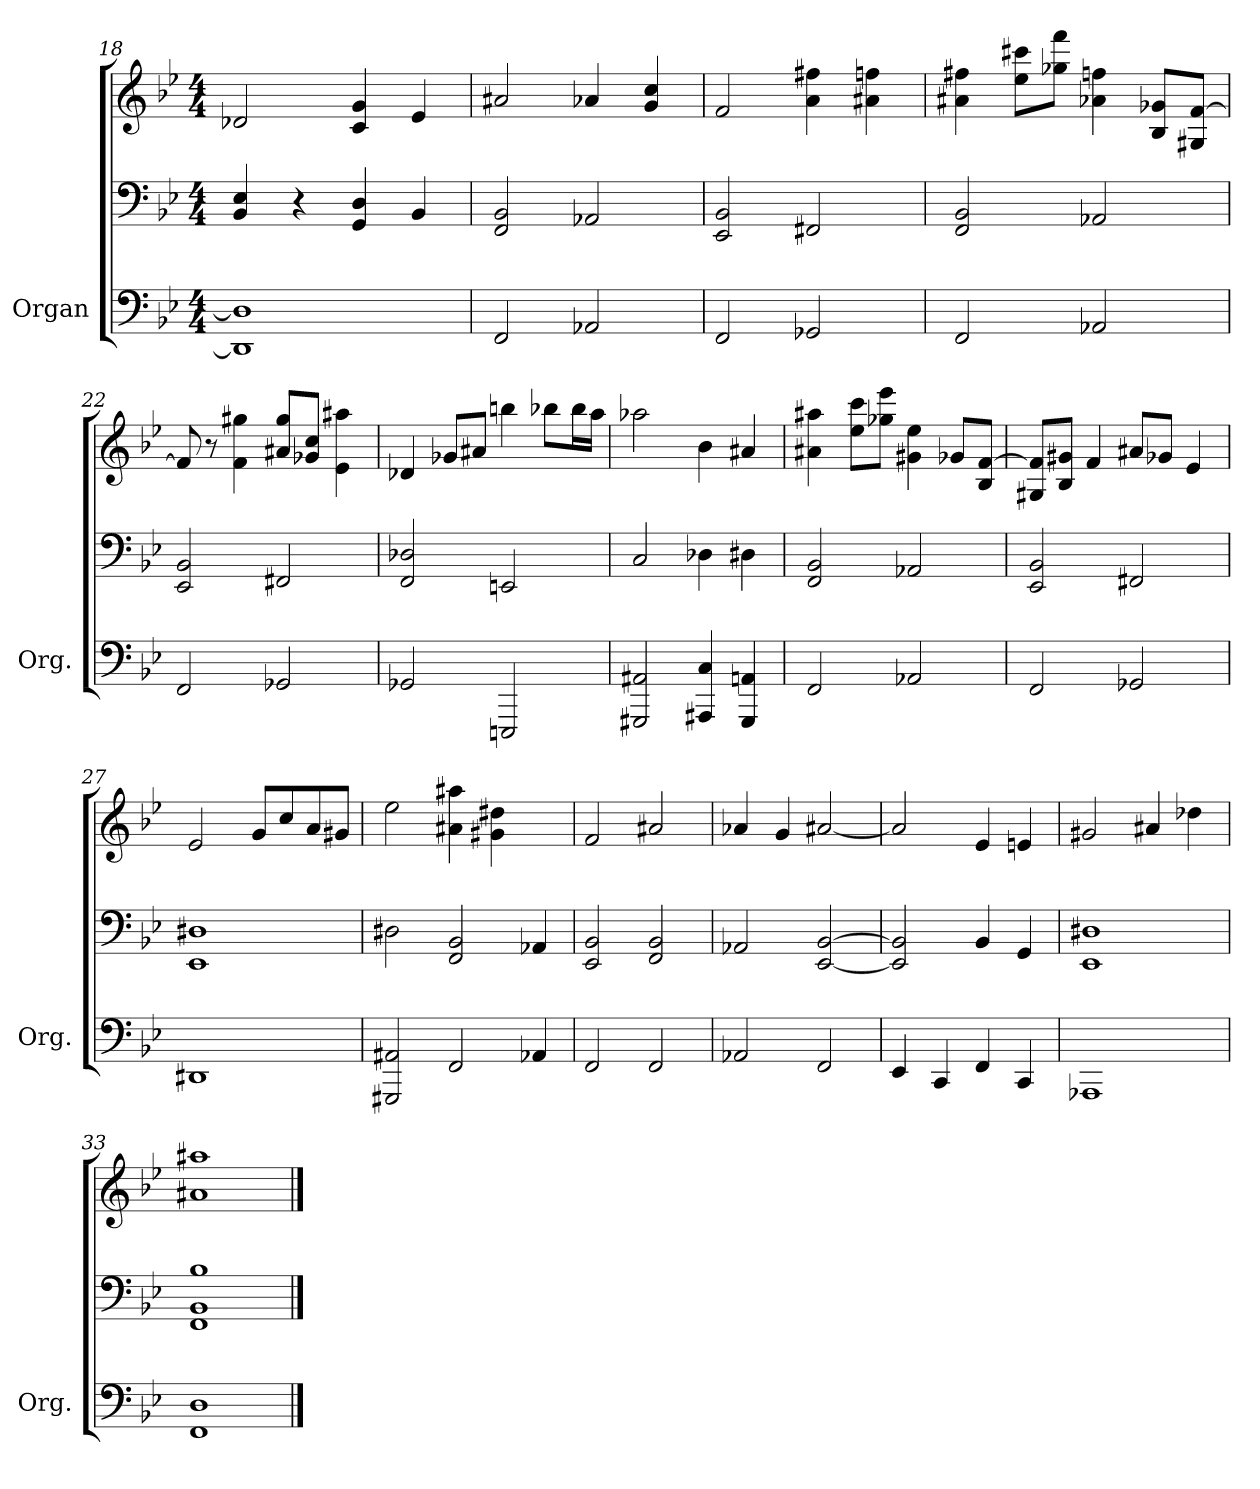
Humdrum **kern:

**kern	**kern	**kern
*part1	*part1	*part1
*staff3	*staff2	*staff1
*I"Organ	*	*
*I'Org.	*	*
*clefF4	*clefF4	*clefG2
*k[b-e-]	*k[b-e-]	*k[b-e-]
*B-:	*B-:	*B-:
*M4/4	*M4/4	*M4/4
=18	=18	=18
1DD#] 1D#]	4BB-/ 4E-/	2d-X/
.	4r	.
.	4GG/ 4D/	4c/ 4g/
.	4BB-/	4e-/
=19	=19	=19
2FF/	2FF/ 2BB-/	2a#X/
2AA-X/	2AA-X/	4a-X/
.	.	4g/ 4cc/
=20	=20	=20
2FF/	2EE-/ 2BB-/	2f/
2GG-X/	2FF#X/	4a\ 4ff#X\
.	.	4a#X\ 4ffn\
!!LO:LB:g=z
=21	=21	=21
2FF/	2FF/ 2BB-/	4a#X\ 4ff#X\
.	.	8ee-\ 8ccc#X\L
.	.	8gg-X\ 8fff\J
2AA-X/	2AA-X/	4a-X\ 4ffn\
.	.	8B-/ 8g-X/L
.	.	8G#X/ [8f/J
=22	=22	=22
2FF/	2EE-/ 2BB-/	8f/]
.	.	8r
.	.	4f\ 4gg#X\
2GG-X/	2FF#X/	8a#X/ 8gg#/L
.	.	8g-X/ 8cc/J
.	.	4e-\ 4aa#X\
=23	=23	=23
2GG-X/	2FF/ 2D-X/	4d-X/
.	.	8g-X/L
.	.	8a#X/J
2EEEn/	2EEn/	4bbn\
.	.	8bb-X\L
.	.	16bb-\L
.	.	16aa\JJ
=24	=24	=24
2GGG#X/ 2AA#X/	2C/	2aa-X\
4AAA#X/ 4C/	4D-X\	4b-\
4GGG#/ 4AAn/	4D#X\	4a#X/
!!LO:LB:g=z
=25	=25	=25
2FF/	2FF/ 2BB-/	4a#X\ 4aa#X\
.	.	8ee-\ 8ccc\L
.	.	8gg-X\ 8eee-\J
2AA-X/	2AA-X/	4g#X\ 4ee-\
.	.	8g-X/L
.	.	8B-/ [8f/J
=26	=26	=26
2FF/	2EE-/ 2BB-/	8G#X/ 8f/]L
.	.	8B-/ 8g#X/J
.	.	4f/
2GG-X/	2FF#X/	8a#X/L
.	.	8g-X/J
.	.	4e-/
=27	=27	=27
1DD#X	1EE- 1D#X	2e-/
.	.	8g/L
.	.	8cc/
.	.	8a/
.	.	8g#X/J
=28	=28	=28
2GGG#X/ 2AA#X/	2D#X\	2ee-\
2FF/	2FF/ 2BB-/	4a#X\ 4aa#X\
.	.	4g#X\ 4dd#X\
4AA-X/	4AA-X/	4ryy
=29	=29	=29
2FF/	2EE-/ 2BB-/	2f/
2FF/	2FF/ 2BB-/	2a#X/
=30	=30	=30
2AA-X/	2AA-X/	4a-X/
.	.	4g/
2FF/	[2EE-/ [2BB-/	[2a#X/
!!LO:PB:g=z
=31	=31	=31
4EE-/	2EE-/] 2BB-/]	2a#/]
4CC/	.	.
4FF/	4BB-/	4e-/
4CC/	4GG/	4en/
=32	=32	=32
1AAA-X	1EE- 1D#X	2g#X/
.	.	4a#X/
.	.	4dd-X\
=33	=33	=33
1FF 1D	1FF 1BB- 1B-	1a#X 1aa#X
==	==	==
*-	*-	*-
